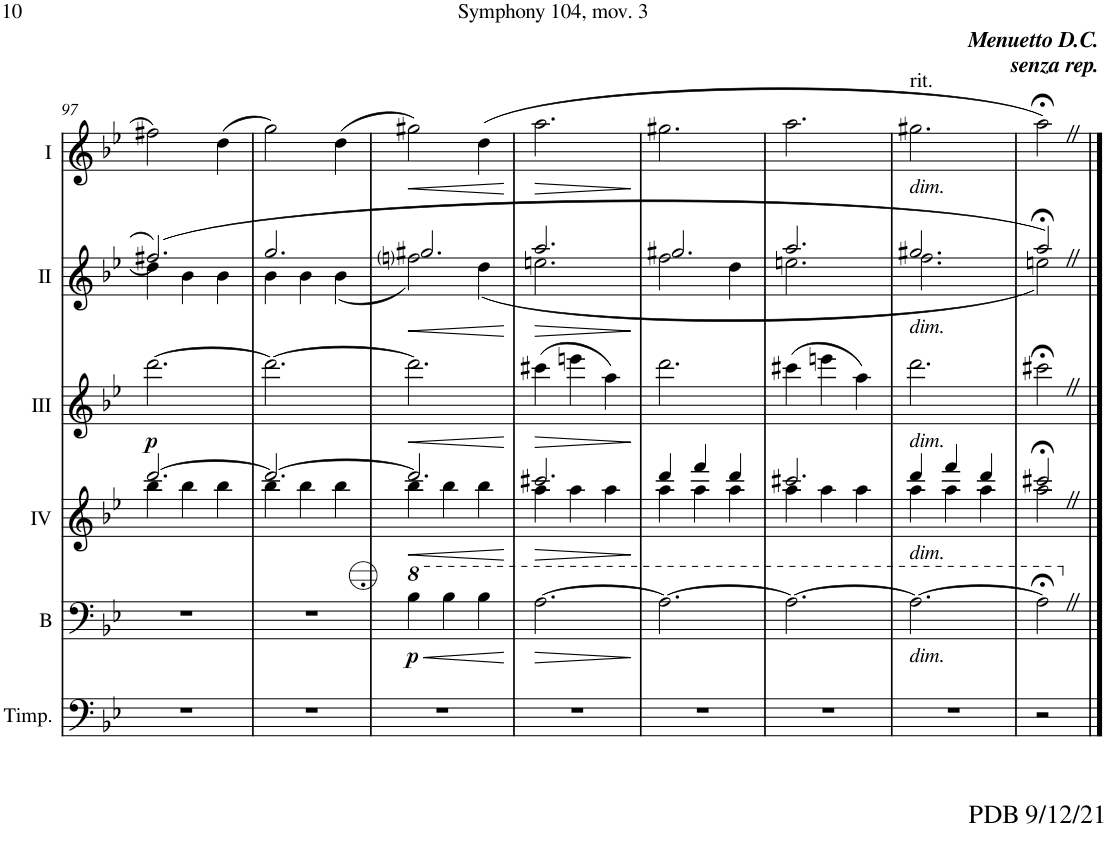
**kern	**kern	**dynam	**kern	**dynam	**kern	**dynam	**kern	**dynam	**kern	**dynam
*part6	*part5	*part5	*part4	*part4	*part3	*part3	*part2	*part2	*part1	*part1
*staff6	*staff5	*staff5	*staff4	*staff4	*staff3	*staff3	*staff2	*staff2	*staff1	*staff1
*I"Timpani	*I"Bass	*	*I"Acc. 4	*	*I"Acc. 3	*	*I"Acc. 2	*	*I"Acc. 1	*
*I'Timp.	*I'B	*	*	*	*	*	*	*	*	*
!!LO:PB:g=z
*clefF4	*clefF4	*	*clefG2	*	*clefG2	*	*clefG2	*	*clefG2	*
*	*Trd7c12	*	*Trd7c12	*	*Trd7c12	*	*	*	*	*
*k[b-e-]	*k[b-e-]	*	*k[b-e-]	*	*k[b-e-]	*	*k[b-e-]	*	*k[b-e-]	*
*M3/4	*M3/4	*	*M3/4	*	*M3/4	*	*M3/4	*	*M3/4	*
=97	=97	=97	=97	=97	=97	=97	=97	=97	=97	=97
*	*	*	*^	*	*	*	*^	*	*	*
!	!	!	!	!	!	!	!LO:DY:b	!	!	!	!	!
2.r	2.r	.	[2.ddd/	4bb-\	.	[2.dddd\	p	(2.ff#X/	4dd\	.	2ff#X\	.
.	.	.	.	4bb-\	.	.	.	.	4b-\	.	.	.
.	.	.	.	4bb-\	.	.	.	.	4b-\	.	(4dd\	.
=98	=98	=98	=98	=98	=98	=98	=98	=98	=98	=98	=98	=98
2.r	2.r	.	2.ddd/_	4bb-\	.	2.dddd\_	.	2.gg/	4b-\	.	2gg\)	.
.	.	.	.	4bb-\	.	.	.	.	4b-\	.	.	.
.	.	.	.	4bb-\	.	.	.	.	(4b-\	.	(4dd\	.
=99	=99	=99	=99	=99	=99	=99	=99	=99	=99	=99	=99	=99
!	!	!LO:HP:b	!	!	!LO:HP:b	!	!LO:HP:b	!	!	!LO:HP:b	!	!LO:HP:b
!	!	!LO:DY:n=1:b	!	!	!	!	!	!	!	!	!	!
2.r	4b-\	< p	2.ddd/]	4bb-\	<	2.dddd\]	<	2.gg#X/	2ffni\)	<	2gg#X\)	<
*	*8va	*	*	*	*	*	*	*	*	*	*	*
.	4b-\	.	.	4bb-\	.	.	.	.	.	.	.	.
.	4b-\	.	.	4bb-\	.	.	.	.	(4dd\	.	(4dd\	.
*	*	*	*v	*v	*	*	*	*v	*v	*	*	*
.	.	[	.	[	.	[	.	[	.	[
=100	=100	=100	=100	=100	=100	=100	=100	=100	=100	=100
!	!	!LO:HP:b	!	!LO:HP:b	!	!LO:HP:b	!	!LO:HP:b	!	!LO:HP:b
*	*	*	*^	*	*	*	*^	*	*	*
2.r	[2.a\	>	2.ccc#X/	4aa\	>	(4cccc#X\	>	2.aa/	2.een\	>	2.aa\	>
.	.	.	.	4aa\	.	4eeeen\	.	.	.	.	.	.
.	.	.	.	4aa\	.	4aaa\)	.	.	.	.	.	.
*	*	*	*v	*v	*	*	*	*v	*v	*	*	*
.	.	]	.	]	.	]	.	]	.	]
=101	=101	=101	=101	=101	=101	=101	=101	=101	=101	=101
*	*	*	*^	*	*	*	*^	*	*	*
2.r	2.a\_	.	4ddd/	4aa\	.	2.dddd\	.	2.gg#X/	2ff\	.	2.gg#X\	.
.	.	.	4fff/	4aa\	.	.	.	.	.	.	.	.
.	.	.	4ddd/	4aa\	.	.	.	.	4dd\	.	.	.
=102	=102	=102	=102	=102	=102	=102	=102	=102	=102	=102	=102	=102
2.r	2.a\_	.	2.ccc#X/	4aa\	.	(4cccc#X\	.	2.aa/	2.een\	.	2.aa\	.
.	.	.	.	4aa\	.	4eeeen\	.	.	.	.	.	.
.	.	.	.	4aa\	.	4aaa\)	.	.	.	.	.	.
=103	=103	=103	=103	=103	=103	=103	=103	=103	=103	=103	=103	=103
!	!	!	!	!	!	!	!	!	!	!	!LO:TX:a:t=rit.	!
!	!	!	!	!	!	!	!	!	!	!	!LO:TX:b:i:t=dim.	!
!	!	!	!	!	!	!	!	!LO:TX:b:i:t=dim.	!	!	!	!
!	!	!	!	!	!	!LO:TX:b:i:t=dim.	!	!	!	!	!	!
!	!	!	!LO:TX:b:i:t=dim.	!	!	!	!	!	!	!	!	!
!	!LO:TX:b:i:t=dim.	!	!	!	!	!	!	!	!	!	!	!
2.r	2.a\_	.	4ddd/	4aa\	.	2.dddd\	.	2.gg#X/	2.ff\	.	2.gg#X\	.
.	.	.	4fff/	4aa\	.	.	.	.	.	.	.	.
.	.	.	4ddd/	4aa\	.	.	.	.	.	.	.	.
=104	=104	=104	=104	=104	=104	=104	=104	=104	=104	=104	=104	=104
!	!	!	!	!	!	!	!	!	!	!	!LO:TX:b:t=PDB 9/12/21	!
!	!	!	!	!	!	!	!	!	!	!	!LO:TX:b:t=For more arrangements, check out www.de-bra.nl/arrangements.html	!
2r	2a;<Z\]	.	2ccc#X;<Z/	2aa\	.	2cccc#X;<Z\	.	2aa;<Z/)	2een\)	.	2aa;<Z\)	.
!	!	!	!	!	!	!	!	!	!	!	!LO:TX:a:t=<b><i><font size="12"/>Menuetto D.C.\nsenza rep.</i></b>	!
*	*X8va	*	*	*	*	*	*	*	*	*	*	*
*	*	*	*v	*v	*	*	*	*v	*v	*	*	*
==	==	==	==	==	==	==	==	==	==	==
*-	*-	*-	*-	*-	*-	*-	*-	*-	*-	*-
